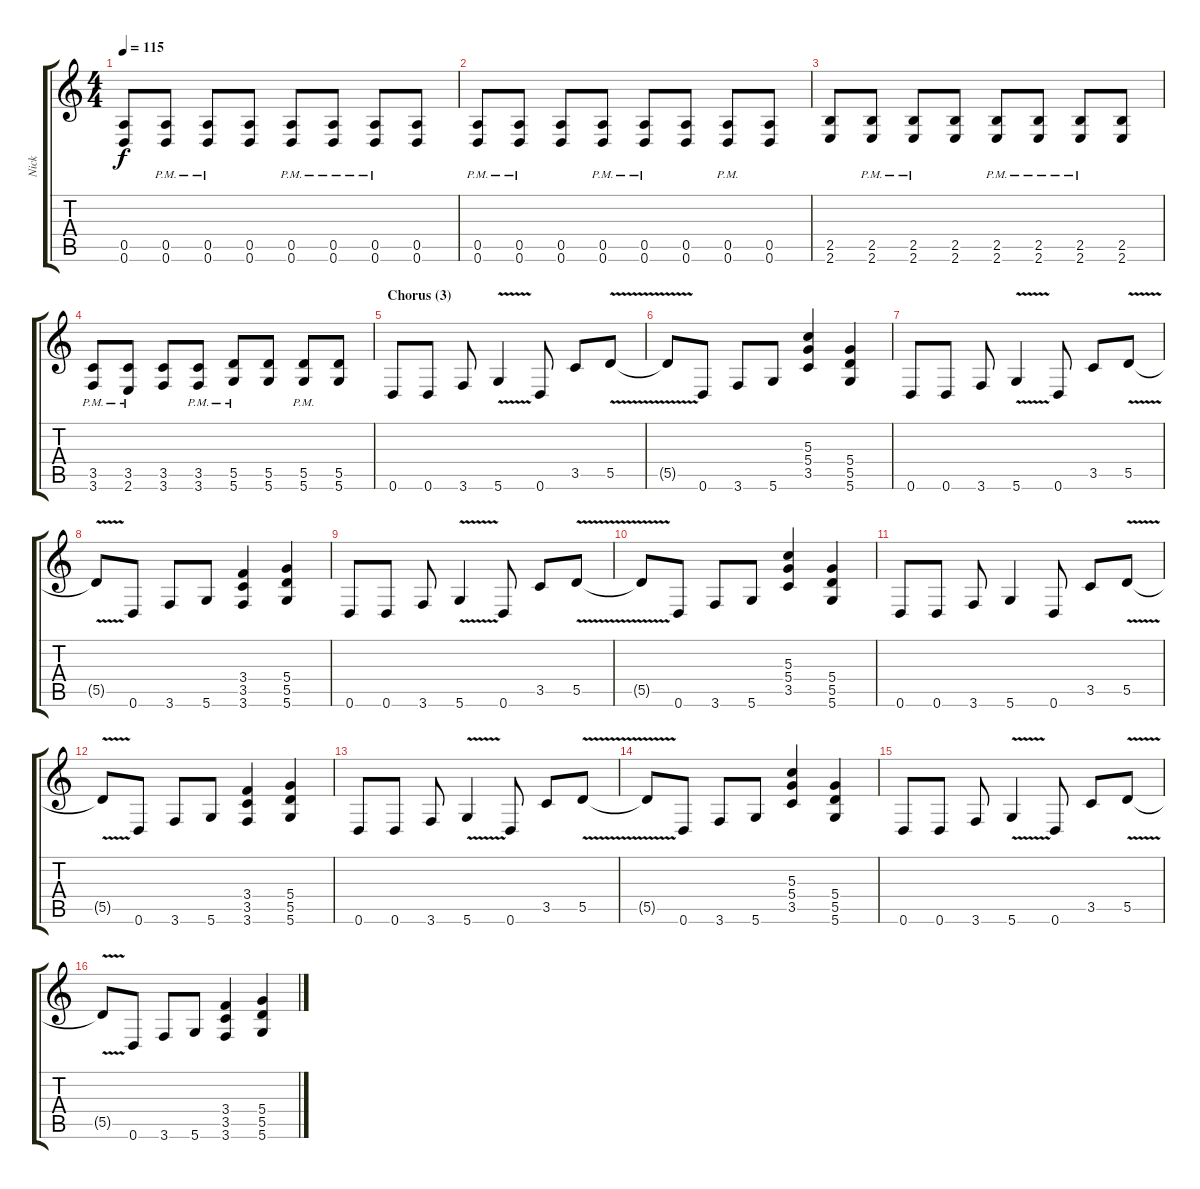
\track ("Nick" "Nick") {instrument distortionguitar}
\staff {score tabs}
\tuning (E4 B3 G3 D3 A2 D2) {hide}
\ts (4 4)
\tempo 115
\clef g2
\ks c
(0.5 0.6).8{dy f} (0.5{pm} 0.6{pm}).8 (0.5{pm} 0.6{pm}).8 (0.5 0.6).8 (0.5{pm} 0.6{pm}).8 (0.5{pm} 0.6{pm}).8 (0.5{pm} 0.6{pm}).8 (0.5 0.6).8 |
(0.5{pm} 0.6{pm}).8 (0.5{pm} 0.6{pm}).8 (0.5 0.6).8 (0.5{pm} 0.6{pm}).8 (0.5{pm} 0.6{pm}).8 (0.5 0.6).8 (0.5{pm} 0.6{pm}).8 (0.5 0.6).8 |
(2.5 2.6).8 (2.5{pm} 2.6{pm}).8 (2.5{pm} 2.6{pm}).8 (2.5 2.6).8 (2.5{pm} 2.6{pm}).8 (2.5{pm} 2.6{pm}).8 (2.5{pm} 2.6{pm}).8 (2.5 2.6).8 |
(3.5 3.6{pm}).8 (3.5{pm} 2.6{pm}).8 (3.5 3.6).8 (3.5{pm} 3.6{pm}).8 (5.5{pm} 5.6{pm}).8 (5.5 5.6).8 (5.5{pm} 5.6{pm}).8 (5.5 5.6).8 |
\section ("" "Chorus (3)")
0.6.8 0.6.8 3.6.8 5.6{v}.4 0.6.8 3.5.8 5.5{v}.8 |
5.5{t}.8 0.6.8 3.6.8 5.6.8 (5.3 5.4 3.5).4 (5.4 5.5 5.6).4 |
0.6.8 0.6.8 3.6.8 5.6{v}.4 0.6.8 3.5.8 5.5{v}.8 |
5.5{t}.8 0.6.8 3.6.8 5.6.8 (3.4 3.5 3.6).4 (5.4 5.5 5.6).4 |
0.6.8 0.6.8 3.6.8 5.6{v}.4 0.6.8 3.5.8 5.5{v}.8 |
5.5{t}.8 0.6.8 3.6.8 5.6.8 (5.3 5.4 3.5).4 (5.4 5.5 5.6).4 |
0.6.8 0.6.8 3.6.8 5.6.4 0.6.8 3.5.8 5.5{v}.8 |
5.5{t}.8 0.6.8 3.6.8 5.6.8 (3.4 3.5 3.6).4 (5.4 5.5 5.6).4 |
0.6.8 0.6.8 3.6.8 5.6{v}.4 0.6.8 3.5.8 5.5{v}.8 |
5.5{t}.8 0.6.8 3.6.8 5.6.8 (5.3 5.4 3.5).4 (5.4 5.5 5.6).4 |
0.6.8 0.6.8 3.6.8 5.6{v}.4 0.6.8 3.5.8 5.5{v}.8 |
5.5{t}.8 0.6.8 3.6.8 5.6.8 (3.4 3.5 3.6).4 (5.4 5.5 5.6).4
